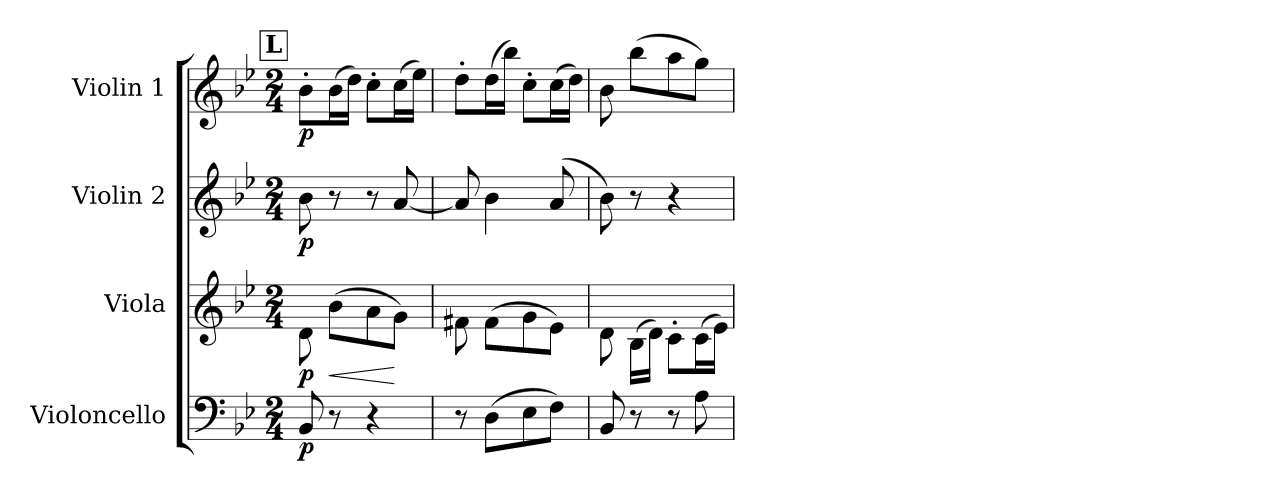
**kern	**dynam	**kern	**dynam	**kern	**dynam	**kern	**dynam
*part4	*part4	*part3	*part3	*part2	*part2	*part1	*part1
*staff4	*staff4	*staff3	*staff3	*staff2	*staff2	*staff1	*staff1
*I"Violoncello	*	*I"Viola	*	*I"Violin 2	*	*I"Violin 1	*
*I'Vc	*	*I'Vla	*	*I'Vln	*	*I'Vln	*
*clefF4	*	*clefG2	*	*clefG2	*	*clefG2	*
*k[b-e-]	*	*k[b-e-]	*	*k[b-e-]	*	*k[b-e-]	*
*M2/4	*	*M2/4	*	*M2/4	*	*M2/4	*
!!LO:REH:place=s1:a:B:cj:fs=14:t=L
=288	=288	=288	=288	=288	=288	=288	=288
!	!LO:DY:b	!	!LO:DY:b	!	!LO:DY:b	!	!LO:DY:b
8BB-/	p	8d\	p	8b-\	p	8b-'\L	p
!	!	!	!LO:HP:b	!	!	!	!
8r	.	(8b-\L	<	8r	.	(16b-\L	.
.	.	.	.	.	.	16dd\JJ)	.
4r	.	8a\	.	8r	.	8cc'\L	.
.	.	8g\J)	[	[8a/	.	(16cc\L	.
.	.	.	.	.	.	16ee-\JJ)	.
=289	=289	=289	=289	=289	=289	=289	=289
8r	.	8f#X\	.	8a/]	.	8dd'\L	.
(8D\L	.	(8f#\L	.	4b-\	.	(16dd\L	.
.	.	.	.	.	.	16bb-\JJ)	.
8E-\	.	8g\	.	.	.	8cc'\L	.
8F\J)	.	8e-\J)	.	(8a/	.	(16cc\L	.
.	.	.	.	.	.	16dd\JJ)	.
=290	=290	=290	=290	=290	=290	=290	=290
8BB-/	.	8d\	.	8b-\)	.	8b-\	.
8r	.	(16B-\LL	.	8r	.	(8bb-\L	.
.	.	16d\JJ)	.	.	.	.	.
8r	.	8c'\L	.	4r	.	8aa\	.
8A\	.	(16c\L	.	.	.	8gg\J)	.
.	.	16e-\JJ)	.	.	.	.	.
=	=	=	=	=	=	=	=
*-	*-	*-	*-	*-	*-	*-	*-
